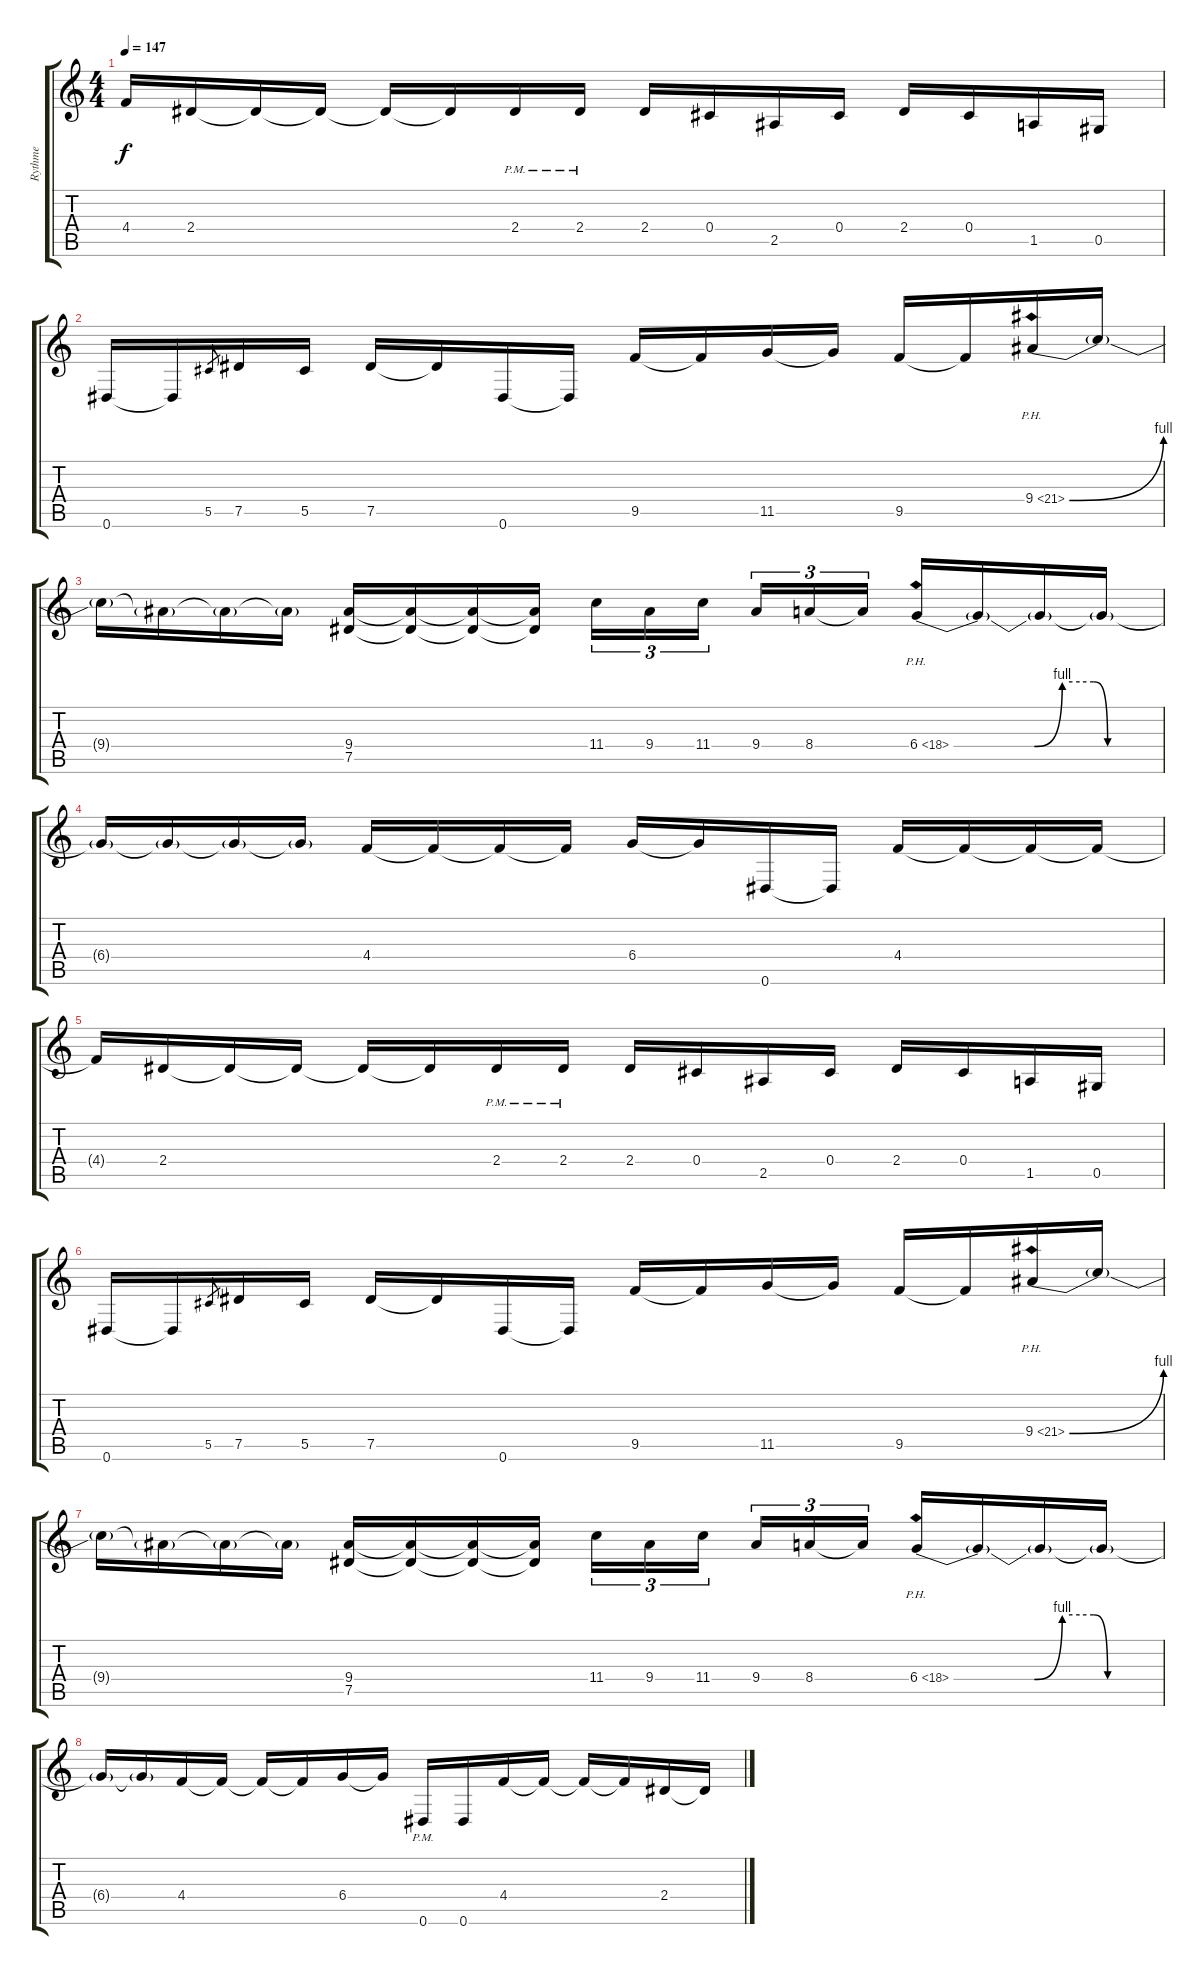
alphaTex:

\track ("Rythme" "Rythme") {instrument electricguitarclean}
\staff {score tabs}
\tuning (Eb4 Bb3 Gb3 Db3 Ab2 Eb2) {hide}
\ts (4 4)
\tempo 147
\clef g2
\ks c
4.4{t}.16{dy f} 2.4.16 2.4{t}.16 2.4{t}.16 2.4{t}.16 2.4{t}.16 2.4{pm}.16 2.4{pm}.16 2.4.16 0.4.16 2.5.16 0.4.16 2.4.16 0.4.16 1.5.16 0.5.16 |
0.6.16 0.6{t}.16 5.5.8{gr} 7.5.16 5.5.16 7.5.16 7.5{t}.16 0.6.16 0.6{t}.16 9.5.16 9.5{t}.16 11.5.16 11.5{t}.16 9.5.16 9.5{t}.16 9.4{be (bend 0 0 60 4) ph 12}.16 9.4{t}.16 |
9.4{t}.16 9.4{t}.16 9.4{t}.16 9.4{t}.16 (9.4 7.5).16 (9.4{t} 7.5{t}).16 (9.4{t} 7.5{t}).16 (9.4{t} 7.5{t}).16 11.4.16{tu (3 2)} 9.4.16{tu (3 2)} 11.4.16{tu (3 2)} 9.4.16{tu (3 2)} 8.4.16{tu (3 2)} 8.4{t}.16{tu (3 2)} 6.4{be (custom 0 0 7 0 10 0 23 0 31 4 36 4 40 4 44 0 51 0 58 0 60 0) ph 12}.16 6.4{t}.16 6.4{t}.16 6.4{t}.16 |
6.4{t}.16 6.4{t}.16 6.4{t}.16 6.4{t}.16 4.4.16 4.4{t}.16 4.4{t}.16 4.4{t}.16 6.4.16 6.4{t}.16 0.6.16 0.6{t}.16 4.4.16 4.4{t}.16 4.4{t}.16 4.4{t}.16 |
4.4{t}.16 2.4.16 2.4{t}.16 2.4{t}.16 2.4{t}.16 2.4{t}.16 2.4{pm}.16 2.4{pm}.16 2.4.16 0.4.16 2.5.16 0.4.16 2.4.16 0.4.16 1.5.16 0.5.16 |
0.6.16 0.6{t}.16 5.5.8{gr} 7.5.16 5.5.16 7.5.16 7.5{t}.16 0.6.16 0.6{t}.16 9.5.16 9.5{t}.16 11.5.16 11.5{t}.16 9.5.16 9.5{t}.16 9.4{be (bend 0 0 60 4) ph 12}.16 9.4{t}.16 |
9.4{t}.16 9.4{t}.16 9.4{t}.16 9.4{t}.16 (9.4 7.5).16 (9.4{t} 7.5{t}).16 (9.4{t} 7.5{t}).16 (9.4{t} 7.5{t}).16 11.4.16{tu (3 2)} 9.4.16{tu (3 2)} 11.4.16{tu (3 2)} 9.4.16{tu (3 2)} 8.4.16{tu (3 2)} 8.4{t}.16{tu (3 2)} 6.4{be (custom 0 0 7 0 10 0 23 0 31 4 36 4 40 4 44 0 51 0 58 0 60 0) ph 12}.16 6.4{t}.16 6.4{t}.16 6.4{t}.16 |
6.4{t}.16 6.4{t}.16 4.4.16 4.4{t}.16 4.4{t}.16 4.4{t}.16 6.4.16 6.4{t}.16 0.6{pm}.16 0.6.16 4.4.16 4.4{t}.16 4.4{t}.16 4.4{t}.16 2.4.16 2.4{t}.16
